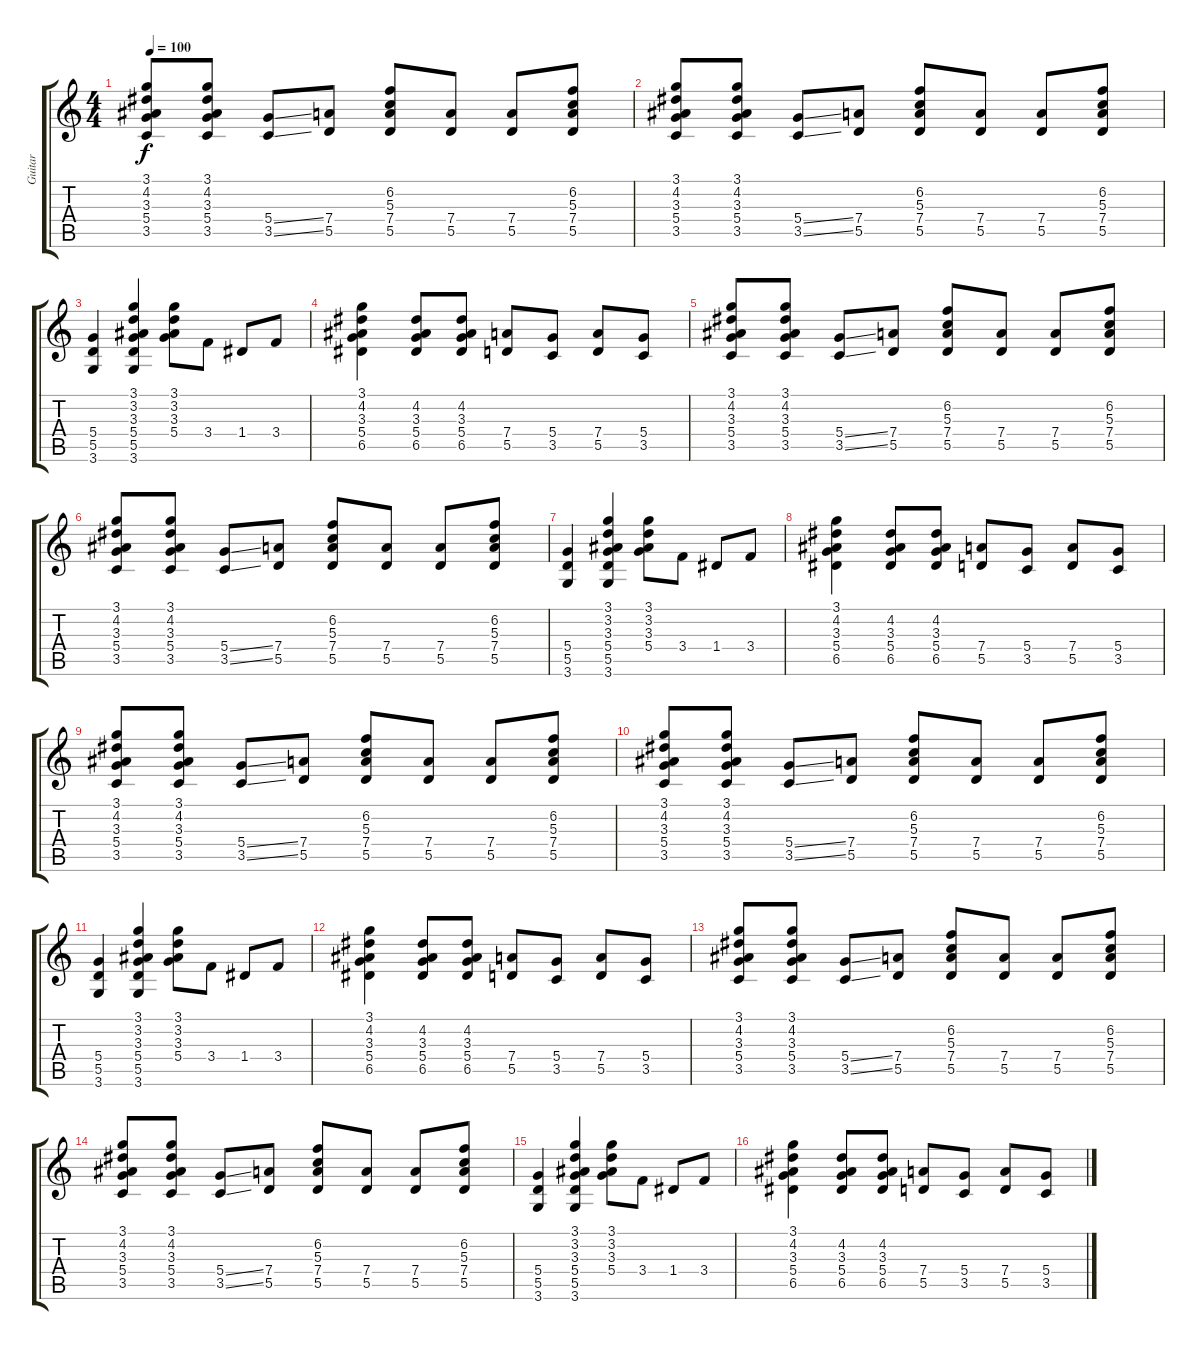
\track ("Guitar" "Guitar") {instrument overdrivenguitar}
\staff {score tabs}
\tuning (E4 B3 G3 D3 A2 E2) {hide}
\ts (4 4)
\tempo 100
\clef g2
\ks c
(3.1 4.2 3.3 5.4 3.5).8{dy f} (3.1 4.2 3.3 5.4 3.5).8 (5.4{ss} 3.5{ss}).8 (7.4 5.5).8 (6.2 5.3 7.4 5.5).8 (7.4 5.5).8 (7.4 5.5).8 (6.2 5.3 7.4 5.5).8 |
(3.1 4.2 3.3 5.4 3.5).8 (3.1 4.2 3.3 5.4 3.5).8 (5.4{ss} 3.5{ss}).8 (7.4 5.5).8 (6.2 5.3 7.4 5.5).8 (7.4 5.5).8 (7.4 5.5).8 (6.2 5.3 7.4 5.5).8 |
(5.4 5.5 3.6).4 (3.1 3.2 3.3 5.4 5.5 3.6).4 (3.1 3.2 3.3 5.4).8 3.4.8 1.4.8 3.4.8 |
(3.1 4.2 3.3 5.4 6.5).4 (4.2 3.3 5.4 6.5).8 (4.2 3.3 5.4 6.5).8 (7.4 5.5).8 (5.4 3.5).8 (7.4 5.5).8 (5.4 3.5).8 |
(3.1 4.2 3.3 5.4 3.5).8 (3.1 4.2 3.3 5.4 3.5).8 (5.4{ss} 3.5{ss}).8 (7.4 5.5).8 (6.2 5.3 7.4 5.5).8 (7.4 5.5).8 (7.4 5.5).8 (6.2 5.3 7.4 5.5).8 |
(3.1 4.2 3.3 5.4 3.5).8 (3.1 4.2 3.3 5.4 3.5).8 (5.4{ss} 3.5{ss}).8 (7.4 5.5).8 (6.2 5.3 7.4 5.5).8 (7.4 5.5).8 (7.4 5.5).8 (6.2 5.3 7.4 5.5).8 |
(5.4 5.5 3.6).4 (3.1 3.2 3.3 5.4 5.5 3.6).4 (3.1 3.2 3.3 5.4).8 3.4.8 1.4.8 3.4.8 |
(3.1 4.2 3.3 5.4 6.5).4 (4.2 3.3 5.4 6.5).8 (4.2 3.3 5.4 6.5).8 (7.4 5.5).8 (5.4 3.5).8 (7.4 5.5).8 (5.4 3.5).8 |
(3.1 4.2 3.3 5.4 3.5).8 (3.1 4.2 3.3 5.4 3.5).8 (5.4{ss} 3.5{ss}).8 (7.4 5.5).8 (6.2 5.3 7.4 5.5).8 (7.4 5.5).8 (7.4 5.5).8 (6.2 5.3 7.4 5.5).8 |
(3.1 4.2 3.3 5.4 3.5).8 (3.1 4.2 3.3 5.4 3.5).8 (5.4{ss} 3.5{ss}).8 (7.4 5.5).8 (6.2 5.3 7.4 5.5).8 (7.4 5.5).8 (7.4 5.5).8 (6.2 5.3 7.4 5.5).8 |
(5.4 5.5 3.6).4 (3.1 3.2 3.3 5.4 5.5 3.6).4 (3.1 3.2 3.3 5.4).8 3.4.8 1.4.8 3.4.8 |
(3.1 4.2 3.3 5.4 6.5).4 (4.2 3.3 5.4 6.5).8 (4.2 3.3 5.4 6.5).8 (7.4 5.5).8 (5.4 3.5).8 (7.4 5.5).8 (5.4 3.5).8 |
(3.1 4.2 3.3 5.4 3.5).8 (3.1 4.2 3.3 5.4 3.5).8 (5.4{ss} 3.5{ss}).8 (7.4 5.5).8 (6.2 5.3 7.4 5.5).8 (7.4 5.5).8 (7.4 5.5).8 (6.2 5.3 7.4 5.5).8 |
(3.1 4.2 3.3 5.4 3.5).8 (3.1 4.2 3.3 5.4 3.5).8 (5.4{ss} 3.5{ss}).8 (7.4 5.5).8 (6.2 5.3 7.4 5.5).8 (7.4 5.5).8 (7.4 5.5).8 (6.2 5.3 7.4 5.5).8 |
(5.4 5.5 3.6).4 (3.1 3.2 3.3 5.4 5.5 3.6).4 (3.1 3.2 3.3 5.4).8 3.4.8 1.4.8 3.4.8 |
(3.1 4.2 3.3 5.4 6.5).4 (4.2 3.3 5.4 6.5).8 (4.2 3.3 5.4 6.5).8 (7.4 5.5).8 (5.4 3.5).8 (7.4 5.5).8 (5.4 3.5).8
